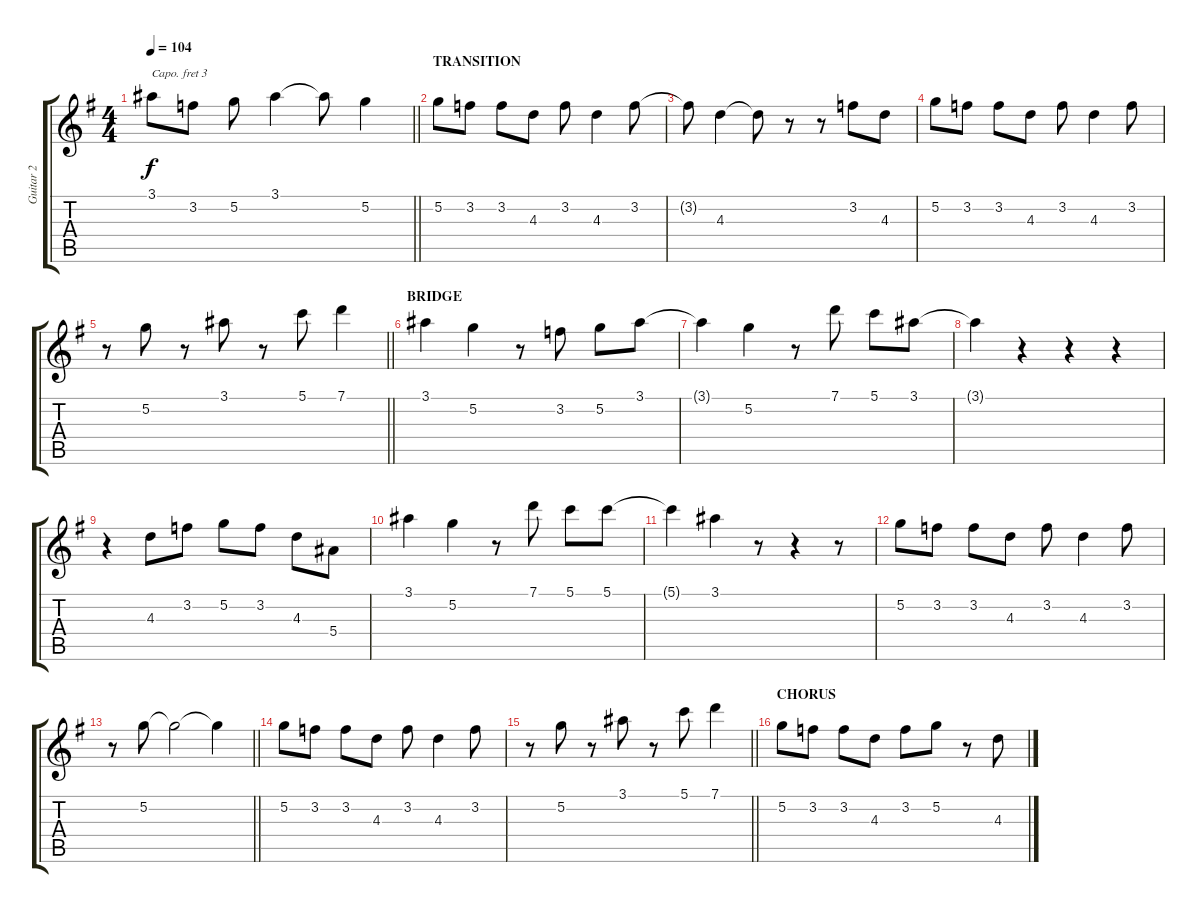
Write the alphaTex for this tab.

\track ("Guitar 2" "Guitar 2") {instrument acousticguitarnylon}
\staff {score tabs}
\capo 3
\tuning (E4 B3 G3 D3 A2 E2) {hide}
\ts (4 4)
\tempo 104
\clef g2
\barLineRight lightlight
\ks g
3.1{t}.8{dy f} 3.2.8 5.2.8 3.1.4 3.1{t}.8 5.2.4 |
\section ("" "TRANSITION")
5.2.8 3.2.8 3.2.8 4.3.8 3.2.8 4.3.4 3.2.8 |
3.2{t}.8 4.3.4 4.3{t}.8 r.8 r.8 3.2.8 4.3.8 |
5.2.8 3.2.8 3.2.8 4.3.8 3.2.8 4.3.4 3.2.8 |
\barLineRight lightlight
r.8 5.2.8 r.8 3.1.8 r.8 5.1.8 7.1.4 |
\section ("" "BRIDGE")
3.1.4 5.2.4 r.8 3.2.8 5.2.8 3.1.8 |
3.1{t}.4 5.2.4 r.8 7.1.8 5.1.8 3.1.8 |
3.1{t}.4 r.4 r.4 r.4 |
r.4 4.3.8 3.2.8 5.2.8 3.2.8 4.3.8 5.4.8 |
3.1.4 5.2.4 r.8 7.1.8 5.1.8 5.1.8 |
5.1{t}.4 3.1.4 r.8 r.4 r.8 |
5.2.8 3.2.8 3.2.8 4.3.8 3.2.8 4.3.4 3.2.8 |
\barLineRight lightlight
r.8 5.2.8 5.2{t}.2 5.2{t}.4 |
5.2.8 3.2.8 3.2.8 4.3.8 3.2.8 4.3.4 3.2.8 |
\barLineRight lightlight
r.8 5.2.8 r.8 3.1.8 r.8 5.1.8 7.1.4 |
\section ("" "CHORUS")
5.2.8 3.2.8 3.2.8 4.3.8 3.2.8 5.2.8 r.8 4.3.8
